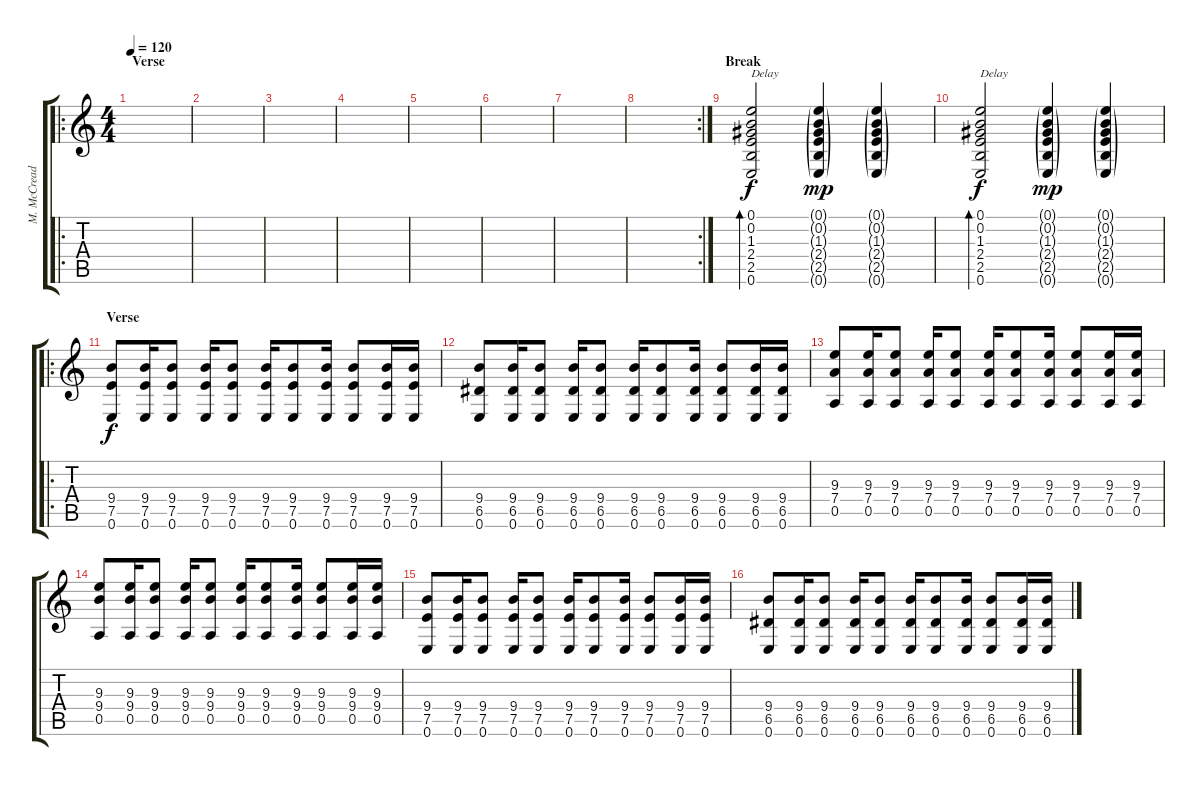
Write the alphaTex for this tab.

\track ("M. McCready (Clean)" "M. McCread") {instrument electricguitarclean}
\staff {score tabs}
\tuning (E4 B3 G3 D3 A2 E2) {hide}
\ro
\ts (4 4)
\section ("" "Verse")
\tempo 120
\clef g2
\ks c
|
|
|
|
|
|
|
\rc 2
|
\section ("" "Break")
(0.1 0.2 1.3 2.4 2.5 0.6).2{bd 60 txt "Delay"} (0.1{g} 0.2{g} 1.3{g} 2.4{g} 2.5{g} 0.6{g}).4{dy mp} (0.1{g} 0.2{g} 1.3{g} 2.4{g} 2.5{g} 0.6{g}).4 |
(0.1 0.2 1.3 2.4 2.5 0.6).2{bd 60 txt "Delay" dy f} (0.1{g} 0.2{g} 1.3{g} 2.4{g} 2.5{g} 0.6{g}).4{dy mp} (0.1{g} 0.2{g} 1.3{g} 2.4{g} 2.5{g} 0.6{g}).4 |
\ro
\section ("" "Verse")
(9.4 7.5 0.6).8{dy f} (9.4 7.5 0.6).16 (9.4 7.5 0.6).8 (9.4 7.5 0.6).16 (9.4 7.5 0.6).8 (9.4 7.5 0.6).16 (9.4 7.5 0.6).8 (9.4 7.5 0.6).16 (9.4 7.5 0.6).8 (9.4 7.5 0.6).16 (9.4 7.5 0.6).16 |
(9.4 6.5 0.6).8 (9.4 6.5 0.6).16 (9.4 6.5 0.6).8 (9.4 6.5 0.6).16 (9.4 6.5 0.6).8 (9.4 6.5 0.6).16 (9.4 6.5 0.6).8 (9.4 6.5 0.6).16 (9.4 6.5 0.6).8 (9.4 6.5 0.6).16 (9.4 6.5 0.6).16 |
(9.3 7.4 0.5).8 (9.3 7.4 0.5).16 (9.3 7.4 0.5).8 (9.3 7.4 0.5).16 (9.3 7.4 0.5).8 (9.3 7.4 0.5).16 (9.3 7.4 0.5).8 (9.3 7.4 0.5).16 (9.3 7.4 0.5).8 (9.3 7.4 0.5).16 (9.3 7.4 0.5).16 |
(9.3 9.4 0.5).8 (9.3 9.4 0.5).16 (9.3 9.4 0.5).8 (9.3 9.4 0.5).16 (9.3 9.4 0.5).8 (9.3 9.4 0.5).16 (9.3 9.4 0.5).8 (9.3 9.4 0.5).16 (9.3 9.4 0.5).8 (9.3 9.4 0.5).16 (9.3 9.4 0.5).16 |
(9.4 7.5 0.6).8 (9.4 7.5 0.6).16 (9.4 7.5 0.6).8 (9.4 7.5 0.6).16 (9.4 7.5 0.6).8 (9.4 7.5 0.6).16 (9.4 7.5 0.6).8 (9.4 7.5 0.6).16 (9.4 7.5 0.6).8 (9.4 7.5 0.6).16 (9.4 7.5 0.6).16 |
(9.4 6.5 0.6).8 (9.4 6.5 0.6).16 (9.4 6.5 0.6).8 (9.4 6.5 0.6).16 (9.4 6.5 0.6).8 (9.4 6.5 0.6).16 (9.4 6.5 0.6).8 (9.4 6.5 0.6).16 (9.4 6.5 0.6).8 (9.4 6.5 0.6).16 (9.4 6.5 0.6).16
